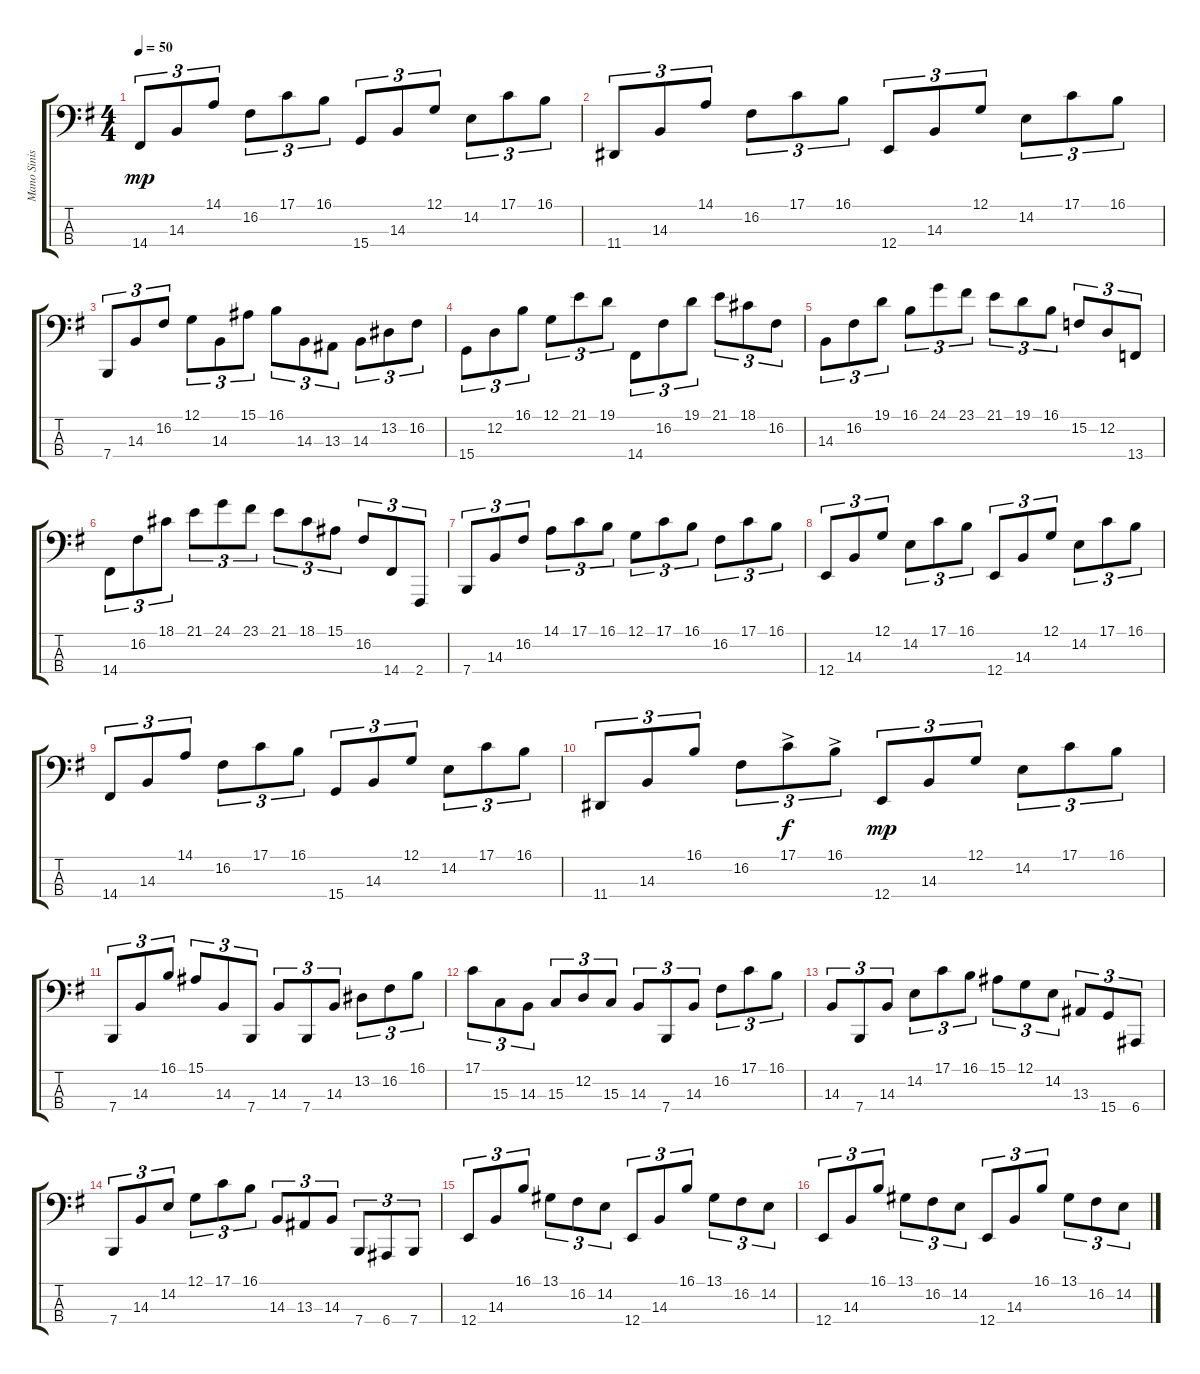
\track ("Mano Sinistra" "Mano Sinis") {instrument acousticgrandpiano}
\staff {score tabs}
\tuning (G2 D2 A1 E1) {hide}
\ts (4 4)
\tempo 50
\clef f4
\ks g
14.4.8{tu (3 2) dy mp} 14.3.8{tu (3 2)} 14.1.8{tu (3 2)} 16.2.8{tu (3 2)} 17.1.8{tu (3 2)} 16.1.8{tu (3 2)} 15.4.8{tu (3 2)} 14.3.8{tu (3 2)} 12.1.8{tu (3 2)} 14.2.8{tu (3 2)} 17.1.8{tu (3 2)} 16.1.8{tu (3 2)} |
11.4.8{tu (3 2)} 14.3.8{tu (3 2)} 14.1.8{tu (3 2)} 16.2.8{tu (3 2)} 17.1.8{tu (3 2)} 16.1.8{tu (3 2)} 12.4.8{tu (3 2)} 14.3.8{tu (3 2)} 12.1.8{tu (3 2)} 14.2.8{tu (3 2)} 17.1.8{tu (3 2)} 16.1.8{tu (3 2)} |
7.4.8{tu (3 2)} 14.3.8{tu (3 2)} 16.2.8{tu (3 2)} 12.1.8{tu (3 2)} 14.3.8{tu (3 2)} 15.1.8{tu (3 2)} 16.1.8{tu (3 2)} 14.3.8{tu (3 2)} 13.3.8{tu (3 2)} 14.3.8{tu (3 2)} 13.2.8{tu (3 2)} 16.2.8{tu (3 2)} |
15.4.8{tu (3 2)} 12.2.8{tu (3 2)} 16.1.8{tu (3 2)} 12.1.8{tu (3 2)} 21.1.8{tu (3 2)} 19.1.8{tu (3 2)} 14.4.8{tu (3 2)} 16.2.8{tu (3 2)} 19.1.8{tu (3 2)} 21.1.8{tu (3 2)} 18.1.8{tu (3 2)} 16.2.8{tu (3 2)} |
14.3.8{tu (3 2)} 16.2.8{tu (3 2)} 19.1.8{tu (3 2)} 16.1.8{tu (3 2)} 24.1.8{tu (3 2)} 23.1.8{tu (3 2)} 21.1.8{tu (3 2)} 19.1.8{tu (3 2)} 16.1.8{tu (3 2)} 15.2.8{tu (3 2)} 12.2.8{tu (3 2)} 13.4.8{tu (3 2)} |
14.4.8{tu (3 2)} 16.2.8{tu (3 2)} 18.1.8{tu (3 2)} 21.1.8{tu (3 2)} 24.1.8{tu (3 2)} 23.1.8{tu (3 2)} 21.1.8{tu (3 2)} 18.1.8{tu (3 2)} 15.1.8{tu (3 2)} 16.2.8{tu (3 2)} 14.4.8{tu (3 2)} 2.4.8{tu (3 2)} |
7.4.8{tu (3 2)} 14.3.8{tu (3 2)} 16.2.8{tu (3 2)} 14.1.8{tu (3 2)} 17.1.8{tu (3 2)} 16.1.8{tu (3 2)} 12.1.8{tu (3 2)} 17.1.8{tu (3 2)} 16.1.8{tu (3 2)} 16.2.8{tu (3 2)} 17.1.8{tu (3 2)} 16.1.8{tu (3 2)} |
12.4.8{tu (3 2)} 14.3.8{tu (3 2)} 12.1.8{tu (3 2)} 14.2.8{tu (3 2)} 17.1.8{tu (3 2)} 16.1.8{tu (3 2)} 12.4.8{tu (3 2)} 14.3.8{tu (3 2)} 12.1.8{tu (3 2)} 14.2.8{tu (3 2)} 17.1.8{tu (3 2)} 16.1.8{tu (3 2)} |
14.4.8{tu (3 2)} 14.3.8{tu (3 2)} 14.1.8{tu (3 2)} 16.2.8{tu (3 2)} 17.1.8{tu (3 2)} 16.1.8{tu (3 2)} 15.4.8{tu (3 2)} 14.3.8{tu (3 2)} 12.1.8{tu (3 2)} 14.2.8{tu (3 2)} 17.1.8{tu (3 2)} 16.1.8{tu (3 2)} |
11.4.8{tu (3 2)} 14.3.8{tu (3 2)} 16.1.8{tu (3 2)} 16.2.8{tu (3 2)} 17.1{ac}.8{tu (3 2) dy f} 16.1{ac}.8{tu (3 2)} 12.4.8{tu (3 2) dy mp} 14.3.8{tu (3 2)} 12.1.8{tu (3 2)} 14.2.8{tu (3 2)} 17.1.8{tu (3 2)} 16.1.8{tu (3 2)} |
7.4.8{tu (3 2)} 14.3.8{tu (3 2)} 16.1.8{tu (3 2)} 15.1.8{tu (3 2)} 14.3.8{tu (3 2)} 7.4.8{tu (3 2)} 14.3.8{tu (3 2)} 7.4.8{tu (3 2)} 14.3.8{tu (3 2)} 13.2.8{tu (3 2)} 16.2.8{tu (3 2)} 16.1.8{tu (3 2)} |
17.1.8{tu (3 2)} 15.3.8{tu (3 2)} 14.3.8{tu (3 2)} 15.3.8{tu (3 2)} 12.2.8{tu (3 2)} 15.3.8{tu (3 2)} 14.3.8{tu (3 2)} 7.4.8{tu (3 2)} 14.3.8{tu (3 2)} 16.2.8{tu (3 2)} 17.1.8{tu (3 2)} 16.1.8{tu (3 2)} |
14.3.8{tu (3 2)} 7.4.8{tu (3 2)} 14.3.8{tu (3 2)} 14.2.8{tu (3 2)} 17.1.8{tu (3 2)} 16.1.8{tu (3 2)} 15.1.8{tu (3 2)} 12.1.8{tu (3 2)} 14.2.8{tu (3 2)} 13.3.8{tu (3 2)} 15.4.8{tu (3 2)} 6.4.8{tu (3 2)} |
7.4.8{tu (3 2)} 14.3.8{tu (3 2)} 14.2.8{tu (3 2)} 12.1.8{tu (3 2)} 17.1.8{tu (3 2)} 16.1.8{tu (3 2)} 14.3.8{tu (3 2)} 13.3.8{tu (3 2)} 14.3.8{tu (3 2)} 7.4.8{tu (3 2)} 6.4.8{tu (3 2)} 7.4.8{tu (3 2)} |
12.4.8{tu (3 2)} 14.3.8{tu (3 2)} 16.1.8{tu (3 2)} 13.1.8{tu (3 2)} 16.2.8{tu (3 2)} 14.2.8{tu (3 2)} 12.4.8{tu (3 2)} 14.3.8{tu (3 2)} 16.1.8{tu (3 2)} 13.1.8{tu (3 2)} 16.2.8{tu (3 2)} 14.2.8{tu (3 2)} |
12.4.8{tu (3 2)} 14.3.8{tu (3 2)} 16.1.8{tu (3 2)} 13.1.8{tu (3 2)} 16.2.8{tu (3 2)} 14.2.8{tu (3 2)} 12.4.8{tu (3 2)} 14.3.8{tu (3 2)} 16.1.8{tu (3 2)} 13.1.8{tu (3 2)} 16.2.8{tu (3 2)} 14.2.8{tu (3 2)}
